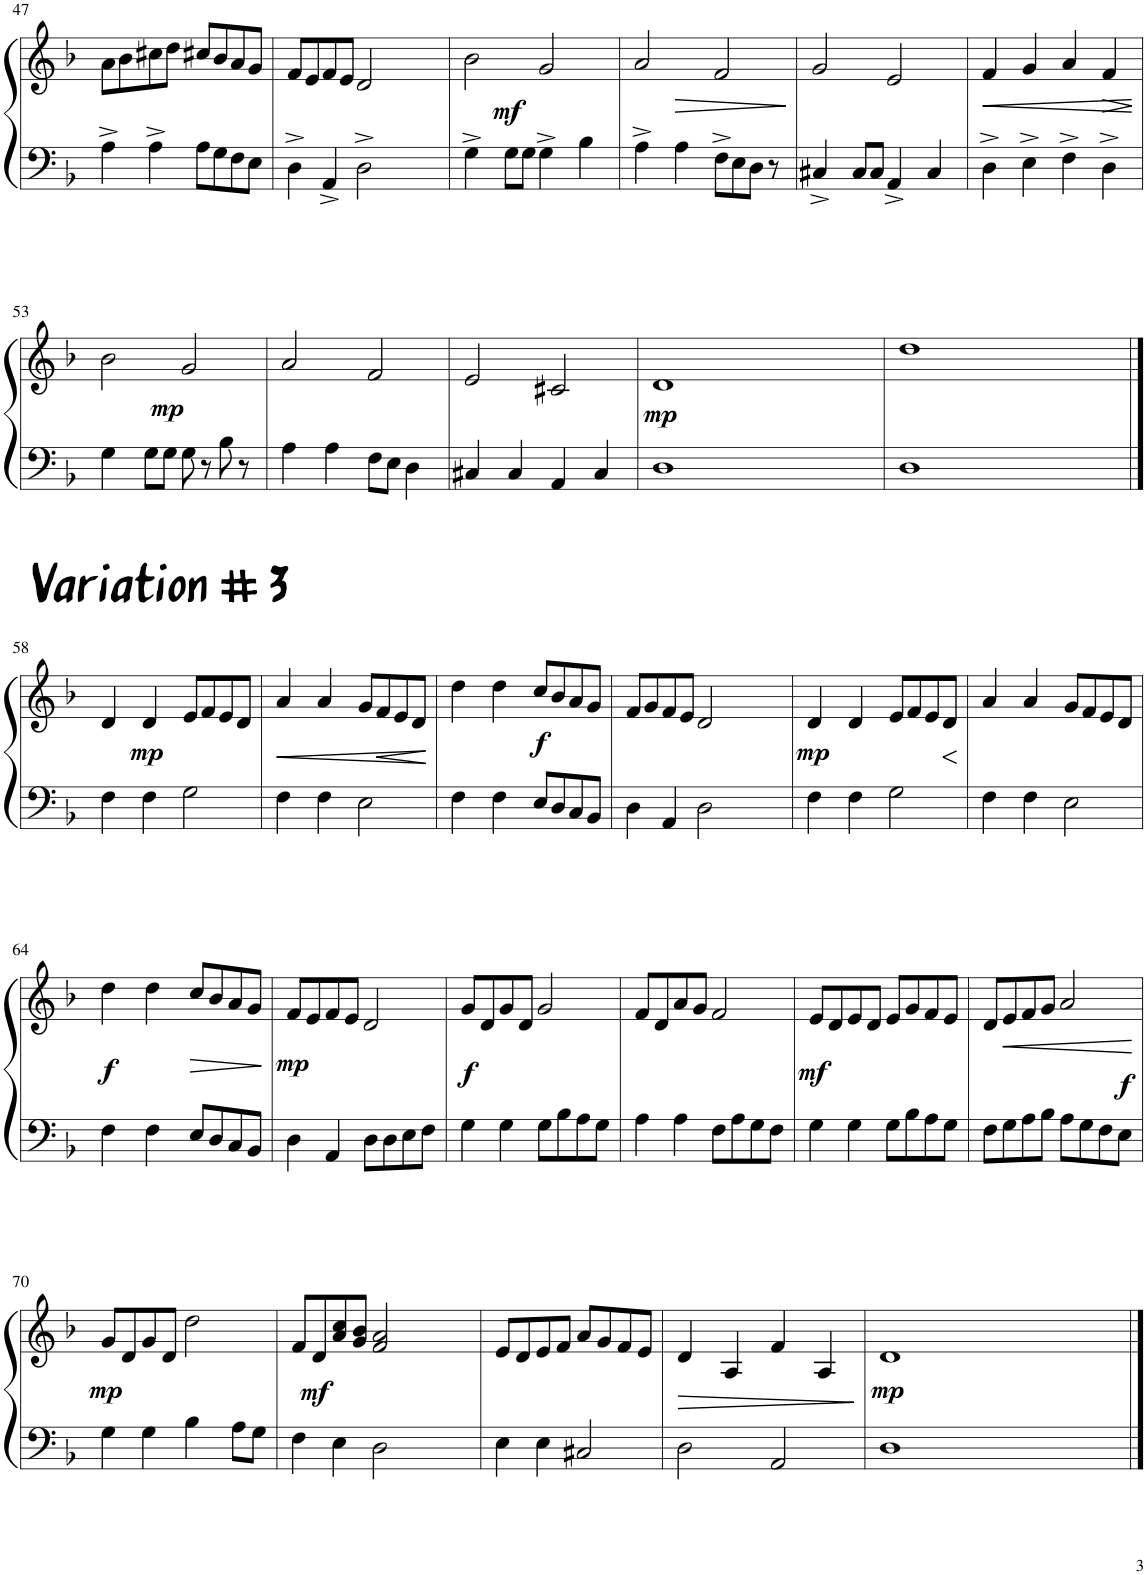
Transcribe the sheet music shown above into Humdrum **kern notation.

**kern	**kern	**dynam
*part1	*part1	*part1
*staff2	*staff1	*staff1/2
*I"Piano	*	*
*I'Pno.	*	*
!!LO:PB:g=z
*clefF4	*clefG2	*
*k[b-]	*k[b-]	*
*M4/4	*M4/4	*
=47	=47	=47
4A^\	8a\L	.
.	8b-\	.
4A^\	8cc#X\	.
.	8dd\J	.
8A\L	8cc#X/L	.
8G\	8b-/	.
8F\	8a/	.
8E\J	8g/J	.
=48	=48	=48
4D^\	8f/L	.
.	8e/	.
4AA^/	8f/	.
.	8e/J	.
2D^\	2d/	.
=49	=49	=49
*	*^	*
4G^\	2b-\	4ryy	.
!	!	!	!LO:DY:b
8G\L	.	2.ryy	mf
8G\J	.	.	.
4G^\	2g/	.	.
4B-\	.	.	.
*	*v	*v	*
=50	=50	=50
4A^\	2a/	.
4A\	.	.
8F^\L	2f/	.
8E\	.	.
8D\J	.	.
8r	.	.
=51	=51	=51
4C#X^/	2g/	.
8C#/L	.	.
8C#/J	.	.
4AA^/	2e/	.
4C#/	.	.
=52	=52	=52
!	!	!LO:HP:b
4D^\	4f/	<
4E^\	4g/	.
4F^\	4a/	.
!	!	!LO:HP:b
4D^\	4f/	>
.	.	[ ]
!!LO:LB:g=z
=53	=53	=53
*	*^	*
4G\	2b-\	4.ryy	.
8G\L	.	.	.
!	!	!	!LO:DY:b
8G\J	.	2ryy	mp
8G\	2g/	.	.
8r	.	.	.
8B-\	.	.	.
8r	.	8ryy	.
*	*v	*v	*
=54	=54	=54
4A\	2a/	.
4A\	.	.
8F\L	2f/	.
8E\J	.	.
4D\	.	.
=55	=55	=55
4C#X/	2e/	.
4C#/	.	.
4AA/	2c#X/	.
4C#/	.	.
=56	=56	=56
!	!	!LO:DY:b
1D	1d	mp
=57	=57	=57
1D	1dd	.
!!LO:LB:g=z
==58	==58	==58
!	!LO:TX:a:t=Variation # 3	!
!LO:TX:a:t=Variation # 3	!	!
4F\	4d/	.
!	!	!LO:DY:a=2
4F\	4d/	mp
2G\	8e/L	.
.	8f/	.
.	8e/	.
.	8d/J	.
=59	=59	=59
!	!	!LO:HP:b
4F\	4a/	<
4F\	4a/	.
2E\	8g/L	.
!	!	!LO:HP:b
.	8f/	<
.	8e/	.
.	8d/J	.
.	.	[ [
=60	=60	=60
4F\	4dd\	.
4F\	4dd\	.
!	!	!LO:DY:b
8E/L	8cc/L	f
8D/	8b-/	.
8C/	8a/	.
8BB-/J	8g/J	.
=61	=61	=61
4D\	8f/L	.
.	8g/	.
4AA/	8f/	.
.	8e/J	.
2D\	2d/	.
=62	=62	=62
!	!	!LO:DY:b
4F\	4d/	mp
4F\	4d/	.
2G\	8e/L	.
.	8f/	.
.	8e/	.
!	!	!LO:HP:b
.	8d/J	<
.	.	[
=63	=63	=63
4F\	4a/	.
4F\	4a/	.
2E\	8g/L	.
.	8f/	.
.	8e/	.
.	8d/J	.
!!LO:LB:g=z
=64	=64	=64
!	!	!LO:DY:b
4F\	4dd\	f
4F\	4dd\	.
8E/L	8cc/L	.
8D/	8b-/	.
8C/	8a/	.
8BB-/J	8g/J	.
=65	=65	=65
!	!	!LO:DY:a=2
4D\	8f/L	mp
.	8e/	.
4AA/	8f/	.
.	8e/J	.
8D\L	2d/	.
8D\	.	.
8E\	.	.
8F\J	.	.
=66	=66	=66
!	!	!LO:DY:a=2
4G\	8g/L	f
.	8d/	.
4G\	8g/	.
.	8d/J	.
8G\L	2g/	.
8B-\	.	.
8A\	.	.
8G\J	.	.
=67	=67	=67
4A\	8f/L	.
.	8d/	.
4A\	8a/	.
.	8g/J	.
8F\L	2f/	.
8A\	.	.
8G\	.	.
8F\J	.	.
=68	=68	=68
!	!	!LO:DY:a=2
4G\	8e/L	mf
.	8d/	.
4G\	8e/	.
.	8d/J	.
8G\L	8e/L	.
8B-\	8g/	.
8A\	8f/	.
8G\J	8e/J	.
=69	=69	=69
8F\L	8d/L	.
!	!	!LO:HP:b
8G\	8e/	<
8A\	8f/	.
8B-\J	8g/J	.
8A\L	2a/	.
8G\	.	.
8F\	.	.
!	!	!LO:DY:a=2
8E\J	.	f
.	.	[
!!LO:LB:g=z
=70	=70	=70
!	!	!LO:DY:b
4G\	8g/L	mp
.	8d/	.
4G\	8g/	.
.	8d/J	.
4B-\	2dd\	.
8A\L	.	.
8G\J	.	.
=71	=71	=71
4F\	8f/L	.
!	!	!LO:DY:b
.	8d/	mf
4E\	8a/ 8cc/	.
.	8g/ 8b-/J	.
2D\	2f/ 2a/	.
=72	=72	=72
4E\	8e/L	.
.	8d/	.
4E\	8e/	.
.	8f/J	.
2C#X/	8a/L	.
.	8g/	.
.	8f/	.
.	8e/J	.
=73	=73	=73
2D\	4d/	.
.	4A/	.
2AA/	4f/	.
.	4A/	.
=74	=74	=74
!	!	!LO:DY:b
1D	1d	mp
==	==	==
*-	*-	*-
